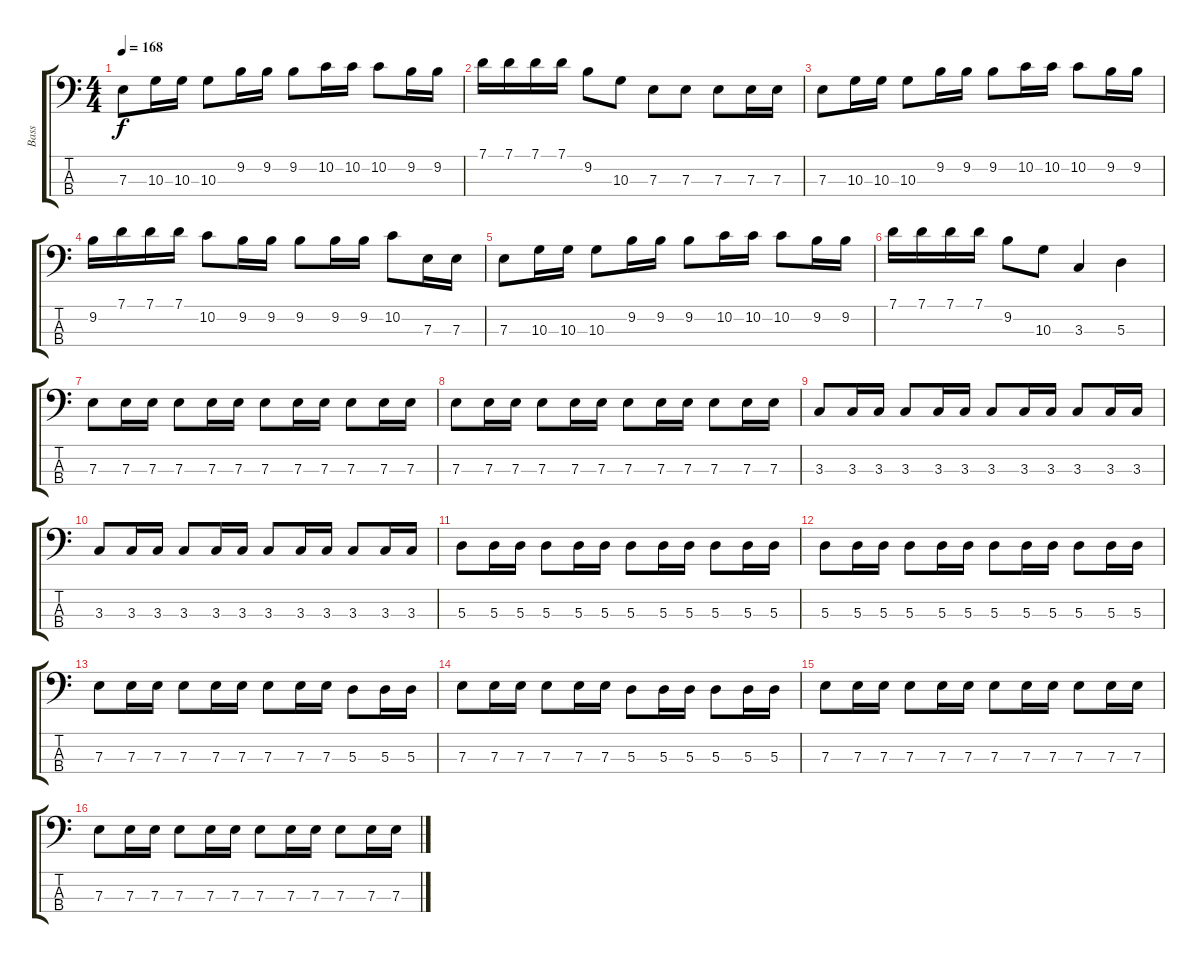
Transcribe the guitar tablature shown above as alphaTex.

\track ("Bass" "Bass") {instrument electricbassfinger}
\staff {score tabs}
\tuning (G2 D2 A1 E1) {hide}
\ts (4 4)
\tempo 168
\clef f4
\ks c
7.3.8{dy f} 10.3.16 10.3.16 10.3.8 9.2.16 9.2.16 9.2.8 10.2.16 10.2.16 10.2.8 9.2.16 9.2.16 |
7.1.16 7.1.16 7.1.16 7.1.16 9.2.8 10.3.8 7.3.8 7.3.8 7.3.8 7.3.16 7.3.16 |
7.3.8 10.3.16 10.3.16 10.3.8 9.2.16 9.2.16 9.2.8 10.2.16 10.2.16 10.2.8 9.2.16 9.2.16 |
9.2.16 7.1.16 7.1.16 7.1.16 10.2.8 9.2.16 9.2.16 9.2.8 9.2.16 9.2.16 10.2.8 7.3.16 7.3.16 |
7.3.8 10.3.16 10.3.16 10.3.8 9.2.16 9.2.16 9.2.8 10.2.16 10.2.16 10.2.8 9.2.16 9.2.16 |
7.1.16 7.1.16 7.1.16 7.1.16 9.2.8 10.3.8 3.3.4 5.3.4 |
7.3.8 7.3.16 7.3.16 7.3.8 7.3.16 7.3.16 7.3.8 7.3.16 7.3.16 7.3.8 7.3.16 7.3.16 |
7.3.8 7.3.16 7.3.16 7.3.8 7.3.16 7.3.16 7.3.8 7.3.16 7.3.16 7.3.8 7.3.16 7.3.16 |
3.3.8 3.3.16 3.3.16 3.3.8 3.3.16 3.3.16 3.3.8 3.3.16 3.3.16 3.3.8 3.3.16 3.3.16 |
3.3.8 3.3.16 3.3.16 3.3.8 3.3.16 3.3.16 3.3.8 3.3.16 3.3.16 3.3.8 3.3.16 3.3.16 |
5.3.8 5.3.16 5.3.16 5.3.8 5.3.16 5.3.16 5.3.8 5.3.16 5.3.16 5.3.8 5.3.16 5.3.16 |
5.3.8 5.3.16 5.3.16 5.3.8 5.3.16 5.3.16 5.3.8 5.3.16 5.3.16 5.3.8 5.3.16 5.3.16 |
7.3.8 7.3.16 7.3.16 7.3.8 7.3.16 7.3.16 7.3.8 7.3.16 7.3.16 5.3.8 5.3.16 5.3.16 |
7.3.8 7.3.16 7.3.16 7.3.8 7.3.16 7.3.16 5.3.8 5.3.16 5.3.16 5.3.8 5.3.16 5.3.16 |
7.3.8 7.3.16 7.3.16 7.3.8 7.3.16 7.3.16 7.3.8 7.3.16 7.3.16 7.3.8 7.3.16 7.3.16 |
7.3.8 7.3.16 7.3.16 7.3.8 7.3.16 7.3.16 7.3.8 7.3.16 7.3.16 7.3.8 7.3.16 7.3.16
